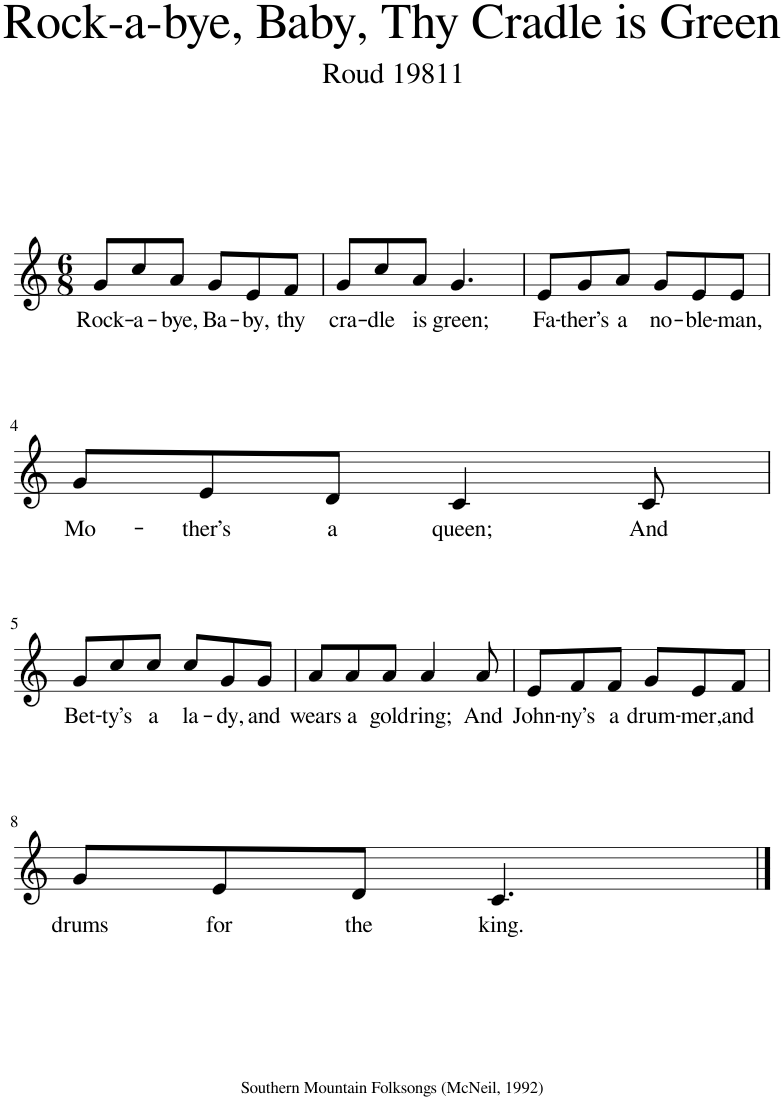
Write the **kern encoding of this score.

**kern	**text
*part1	*part1
*staff1	*staff1
*I"Piano	*
*I'Pno.	*
*clefG2	*
*k[]	*
*M6/8	*
=1	=1
!	!LO:LY:b
8g/L	Rock-
!	!LO:LY:b
8cc/	-a-
!	!LO:LY:b
8a/J	-bye,
!	!LO:LY:b
8g/L	Ba-
!	!LO:LY:b
8e/	-by,
!	!LO:LY:b
8f/J	thy
=2	=2
!	!LO:LY:b
8g/L	cra-
!	!LO:LY:b
8cc/	-dle
!	!LO:LY:b
8a/J	is
!	!LO:LY:b
4.g/	green;
=3	=3
!	!LO:LY:b
8e/L	Fa-
!	!LO:LY:b
8g/	-ther’s
!	!LO:LY:b
8a/J	a
!	!LO:LY:b
8g/L	no-
!	!LO:LY:b
8e/	-ble-
!	!LO:LY:b
8e/J	-man,
!!LO:LB:g=z
=4	=4
!	!LO:LY:b
8g/L	Mo-
!	!LO:LY:b
8e/	-ther’s
!	!LO:LY:b
8d/J	a
!	!LO:LY:b
4c/	queen;
!	!LO:LY:b
8c/	And
!!LO:LB:g=z
=5	=5
!	!LO:LY:b
8g/L	Bet-
!	!LO:LY:b
8cc/	-ty’s
!	!LO:LY:b
8cc/J	a
!	!LO:LY:b
8cc/L	la-
!	!LO:LY:b
8g/	-dy,
!	!LO:LY:b
8g/J	and
=6	=6
!	!LO:LY:b
8a/L	wears
!	!LO:LY:b
8a/	a
!	!LO:LY:b
8a/J	gold
!	!LO:LY:b
4a/	ring;
!	!LO:LY:b
8a/	And
=7	=7
!	!LO:LY:b
8e/L	John-
!	!LO:LY:b
8f/	-ny’s
!	!LO:LY:b
8f/J	a
!	!LO:LY:b
8g/L	drum-
!	!LO:LY:b
8e/	-mer,
!	!LO:LY:b
8f/J	and
!!LO:LB:g=z
=8	=8
!	!LO:LY:b
8g/L	drums
!	!LO:LY:b
8e/	for
!	!LO:LY:b
8d/J	the
!	!LO:LY:b
4.c/	king.
==	==
*-	*-
